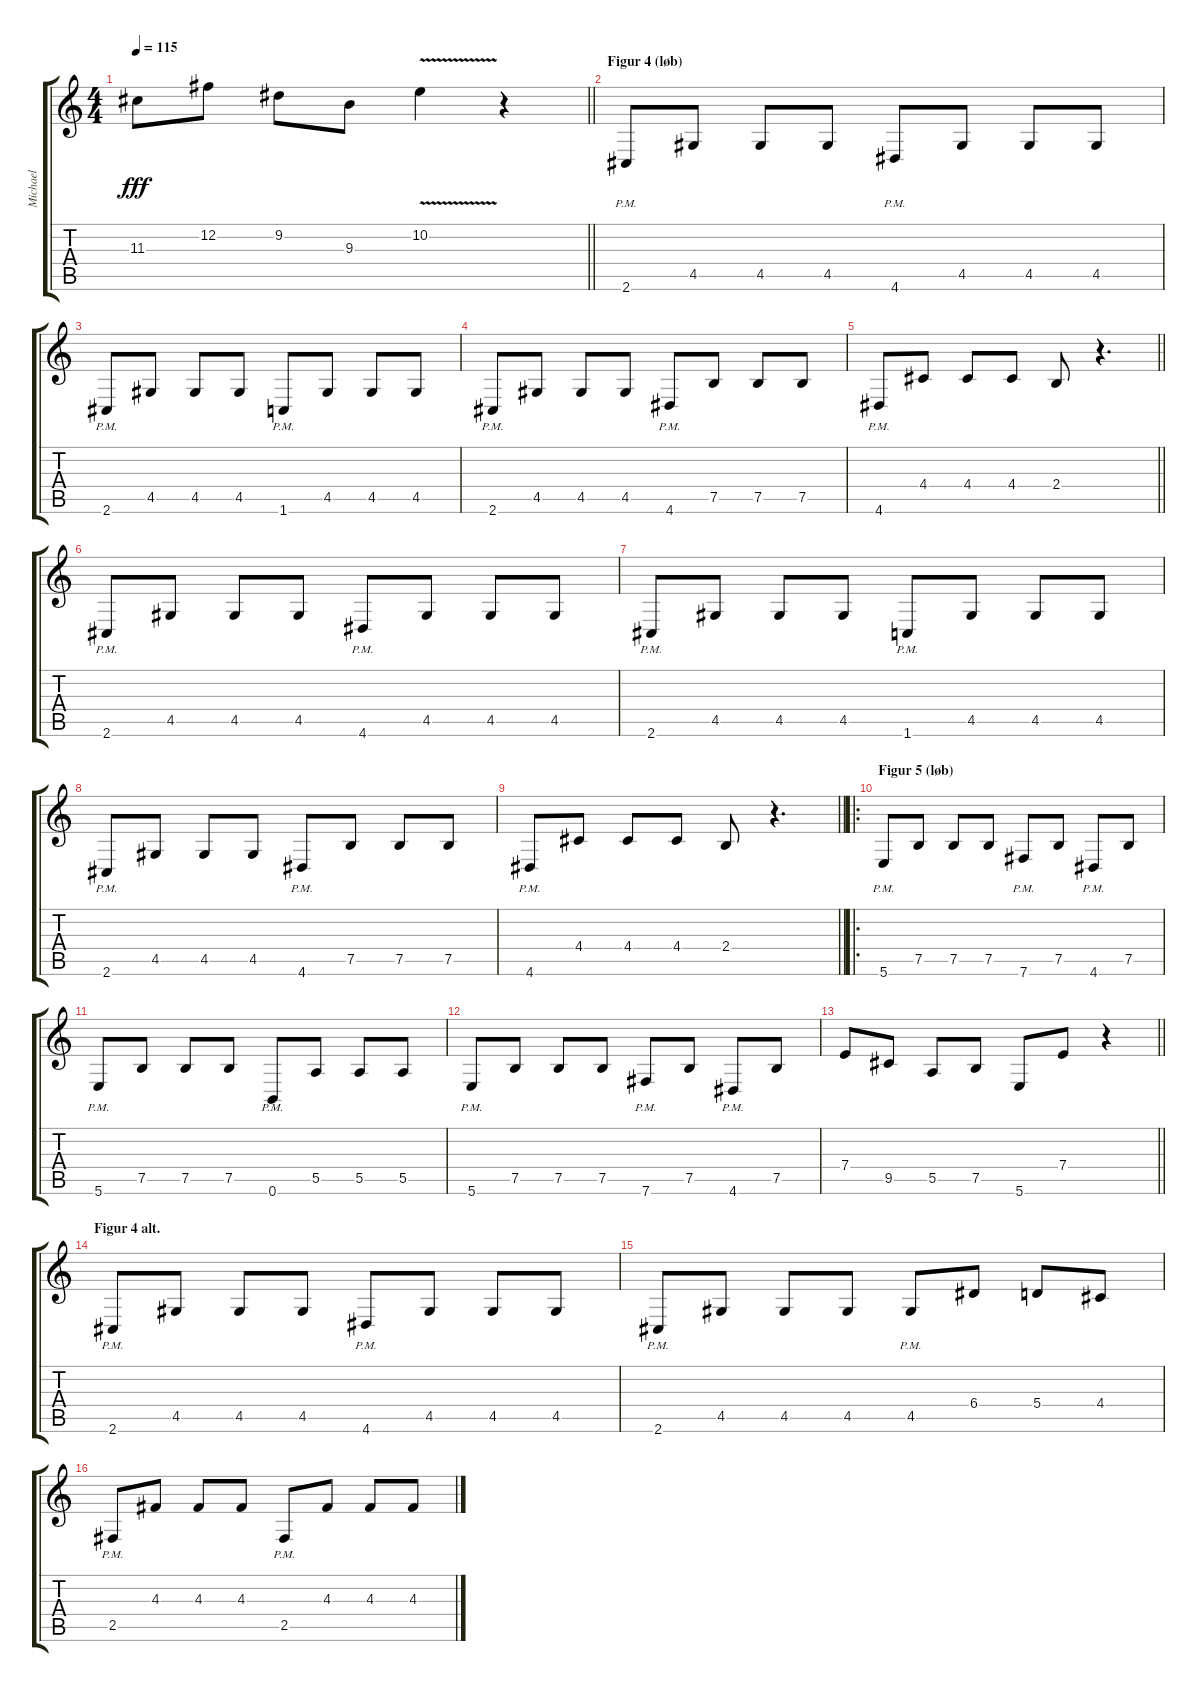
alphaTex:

\track ("Michael" "Michael") {instrument distortionguitar}
\staff {score tabs}
\tuning (B3 Gb3 D3 A2 E2 B1) {hide}
\ts (4 4)
\tempo 115
\clef g2
\barLineRight lightlight
\ks c
11.3.8{dy fff} 12.2.8 9.2.8 9.3.8 10.2{v}.4 r.4 |
\section ("" "Figur 4 (løb)")
2.6{pm}.8 4.5.8 4.5.8 4.5.8 4.6{pm}.8 4.5.8 4.5.8 4.5.8 |
2.6{pm}.8 4.5.8 4.5.8 4.5.8 1.6{pm}.8 4.5.8 4.5.8 4.5.8 |
2.6{pm}.8 4.5.8 4.5.8 4.5.8 4.6{pm}.8 7.5.8 7.5.8 7.5.8 |
\barLineRight lightlight
4.6{pm}.8 4.4.8 4.4.8 4.4.8 2.4.8 r.4{d} |
2.6{pm}.8 4.5.8 4.5.8 4.5.8 4.6{pm}.8 4.5.8 4.5.8 4.5.8 |
2.6{pm}.8 4.5.8 4.5.8 4.5.8 1.6{pm}.8 4.5.8 4.5.8 4.5.8 |
2.6{pm}.8 4.5.8 4.5.8 4.5.8 4.6{pm}.8 7.5.8 7.5.8 7.5.8 |
\barLineRight lightlight
4.6{pm}.8 4.4.8 4.4.8 4.4.8 2.4.8 r.4{d} |
\ro
\section ("" "Figur 5 (løb)")
5.6{pm}.8 7.5.8 7.5.8 7.5.8 7.6{pm}.8 7.5.8 4.6{pm}.8 7.5.8 |
5.6{pm}.8 7.5.8 7.5.8 7.5.8 0.6{pm}.8 5.5.8 5.5.8 5.5.8 |
5.6{pm}.8 7.5.8 7.5.8 7.5.8 7.6{pm}.8 7.5.8 4.6{pm}.8 7.5.8 |
\barLineRight lightlight
7.4.8 9.5.8 5.5.8 7.5.8 5.6.8 7.4.8 r.4 |
\section ("" "Figur 4 alt.")
2.6{pm}.8 4.5.8 4.5.8 4.5.8 4.6{pm}.8 4.5.8 4.5.8 4.5.8 |
2.6{pm}.8 4.5.8 4.5.8 4.5.8 4.5{pm}.8 6.4.8 5.4.8 4.4.8 |
2.5{pm}.8 4.3.8 4.3.8 4.3.8 2.5{pm}.8 4.3.8 4.3.8 4.3.8
